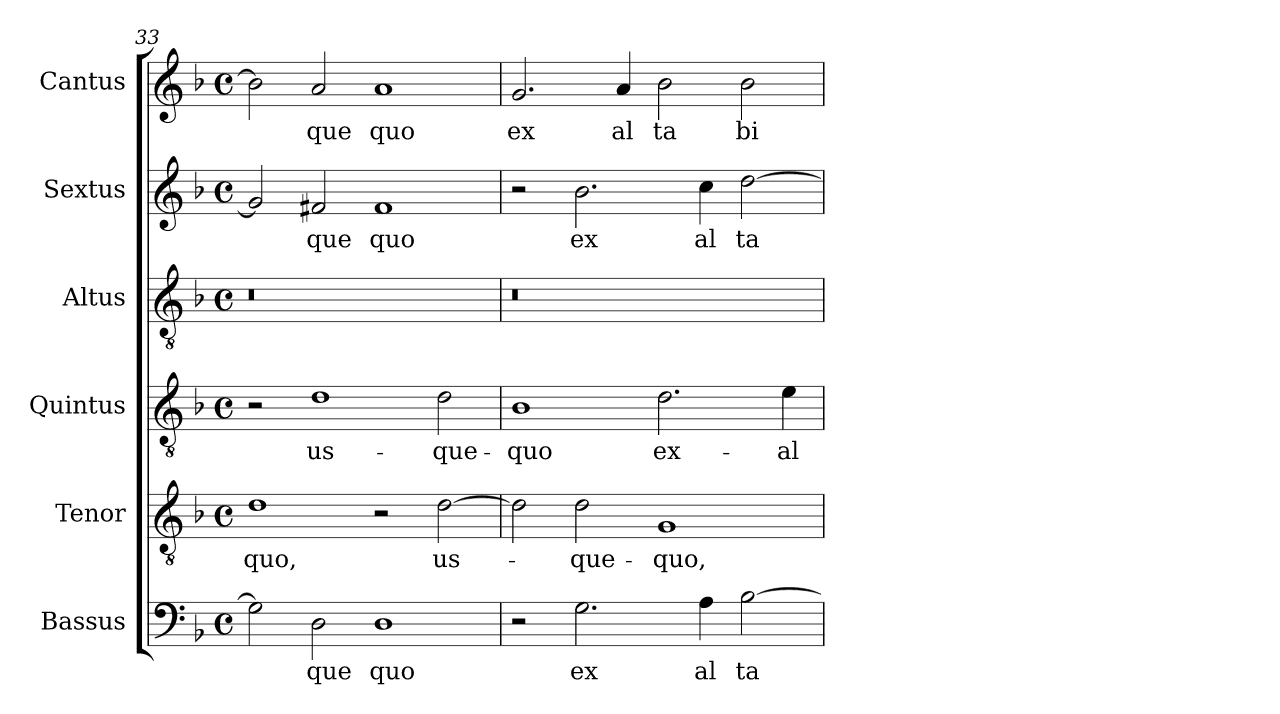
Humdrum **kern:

**kern	**text	**kern	**text	**kern	**text	**kern	**kern	**text	**kern	**text
*part6	*part6	*part5	*part5	*part4	*part4	*part3	*part2	*part2	*part1	*part1
*staff6	*staff6	*staff5	*staff5	*staff4	*staff4	*staff3	*staff2	*staff2	*staff1	*staff1
*I"Bassus	*	*I"Tenor	*	*I"Quintus	*	*I"Altus	*I"Sextus	*	*I"Cantus	*
*clefF4	*	*clefGv2	*	*clefGv2	*	*clefGv2	*clefG2	*	*clefG2	*
*k[b-]	*	*k[b-]	*	*k[b-]	*	*k[b-]	*k[b-]	*	*k[b-]	*
*F:	*	*F:	*	*F:	*	*F:	*F:	*	*F:	*
*M4/4	*	*M4/4	*	*M4/4	*	*M4/4	*M4/4	*	*M4/4	*
*met(c)	*	*met(c)	*	*met(c)	*	*met(c)	*met(c)	*	*met(c)	*
=33	=33	=33	=33	=33	=33	=33	=33	=33	=33	=33
!	!	!	!LO:LY:b:cj	!	!	!	!	!	!	!
2G\]	.	1d	-quo,	2r	.	0r	2g/]	.	2b-\]	.
!	!LO:LY:b:cj	!	!	!	!LO:LY:b:cj	!	!	!LO:LY:b:cj	!	!LO:LY:b:cj
2D\	que	.	.	1d	us-	.	2f#X/	que	2a/	que
!	!LO:LY:b:cj	!	!	!	!	!	!	!LO:LY:b:cj	!	!LO:LY:b:cj
1D	quo	2r	.	.	.	.	1f#	quo	1a	quo
!	!	!	!LO:LY:b:cj	!	!LO:LY:b:cj	!	!	!	!	!
.	.	[>2d\	us-	2d\	-que-	.	.	.	.	.
=34	=34	=34	=34	=34	=34	=34	=34	=34	=34	=34
!	!	!	!	!	!LO:LY:b:cj	!	!	!	!	!LO:LY:b:cj
2r	.	2d\]	.	1B-	-quo	0r	2r	.	2.g/	ex
!	!LO:LY:b:cj	!	!LO:LY:b:cj	!	!	!	!	!LO:LY:b:cj	!	!
2.G\	ex	2d\	-que-	.	.	.	2.b-\	ex	.	.
!	!	!	!	!	!	!	!	!	!	!LO:LY:b:cj
.	.	.	.	.	.	.	.	.	4a/	al
!	!	!	!LO:LY:b:cj	!	!LO:LY:b:cj	!	!	!	!	!LO:LY:b:cj
.	.	1G	-quo,	2.d\	ex-	.	.	.	2b-\	ta
!	!LO:LY:b:cj	!	!	!	!	!	!	!LO:LY:b:cj	!	!
4A\	al	.	.	.	.	.	4cc\	al	.	.
!	!LO:LY:b:cj	!	!	!	!	!	!	!LO:LY:b:cj	!	!LO:LY:b:cj
[>2B-\	ta	.	.	.	.	.	[>2dd\	ta	2b-\	bi
!	!	!	!	!	!LO:LY:b:cj	!	!	!	!	!
.	.	.	.	4e\	-al-	.	.	.	.	.
=	=	=	=	=	=	=	=	=	=	=
*-	*-	*-	*-	*-	*-	*-	*-	*-	*-	*-
